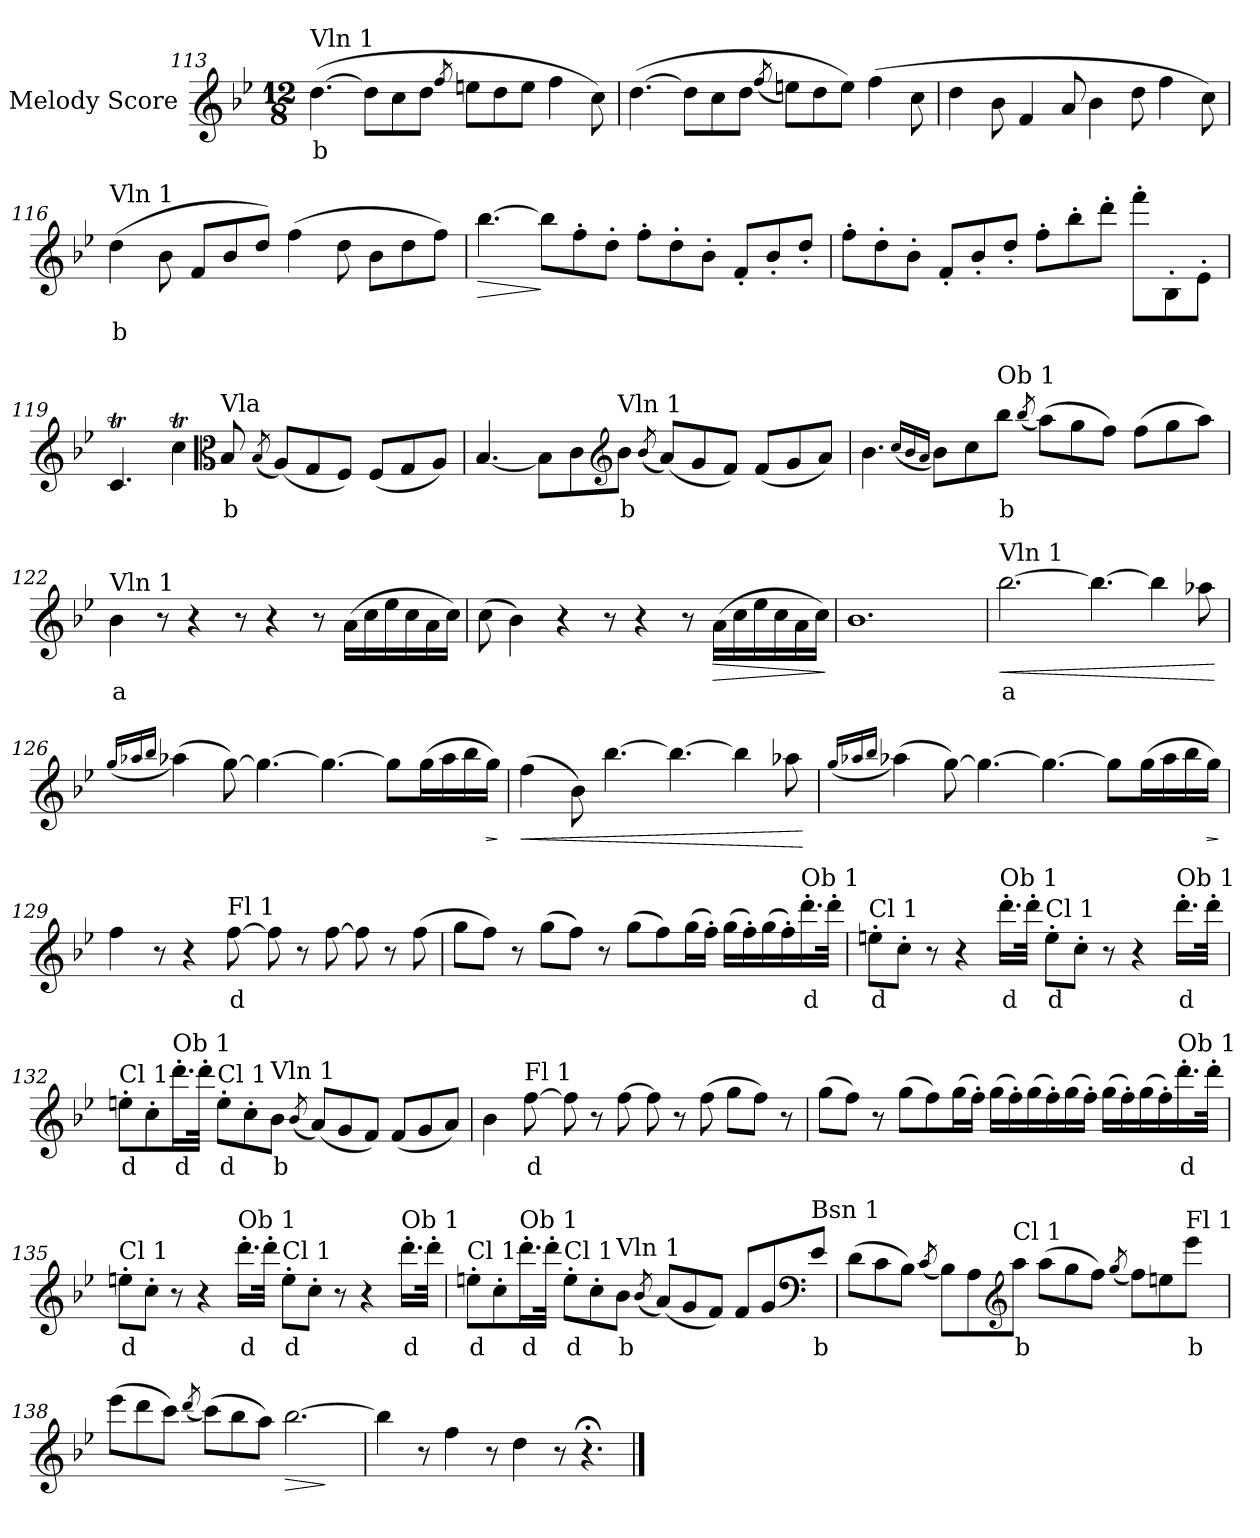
**kern	**text	**dynam
*part1	*part1	*part1
*staff1	*staff1	*staff1
*I"Melody Score	*	*
*clefG2	*	*
*k[b-e-]	*	*
*M12/8	*	*
=113	=113	=113
!LO:TX:a:t=Vln 1	!	!
!	!LO:LY:b:color=#FF0000	!
([4.dd\	b	.
8dd\L]	.	.
8cc\	.	.
8dd\J	.	.
8qff/	.	.
8een\L	.	.
8dd\	.	.
8ee\J	.	.
4ff\	.	.
8cc\)	.	.
=114	=114	=114
([4.dd\	.	.
8dd\L]	.	.
8cc\	.	.
8dd\J	.	.
(8qff/	.	.
8een\L)	.	.
8dd\	.	.
8ee\J)	.	.
(4ff\	.	.
8cc\	.	.
=115	=115	=115
4dd\	.	.
8b-\	.	.
4f/	.	.
8a/	.	.
4b-\	.	.
8dd\	.	.
4ff\	.	.
8cc\)	.	.
=116	=116	=116
!LO:TX:a:t=Vln 1	!	!
!	!LO:LY:b:color=#FF0000	!
(4dd\	b	.
8b-\	.	.
8f/L	.	.
8b-/	.	.
8dd/J)	.	.
(4ff\	.	.
8dd\	.	.
8b-\L	.	.
8dd\	.	.
8ff\J)	.	.
=117	=117	=117
!	!	!LO:HP:b
[4.bb-\	.	>
8bb-\L]	.	]
8ff'\	.	.
8dd'\J	.	.
8ff'\L	.	.
8dd'\	.	.
8b-'\J	.	.
8f'/L	.	.
8b-'/	.	.
8dd'/J	.	.
=118	=118	=118
8ff'\L	.	.
8dd'\	.	.
8b-'\J	.	.
8f'/L	.	.
8b-'/	.	.
8dd'/J	.	.
8ff'\L	.	.
8bb-'\	.	.
8ddd'\J	.	.
8fff'\L	.	.
8B-'\	.	.
8e-'\J	.	.
=119	=119	=119
4.cT/	.	.
4ccT\	.	.
*clefC3	*	*
!LO:TX:a:t=Vla	!	!
!	!LO:LY:b:color=#FF0000	!
8B-/	b	.
(8qB-/	.	.
(8A/L)	.	.
8G/	.	.
8F/J)	.	.
(8F/L	.	.
8G/	.	.
8A/J)	.	.
=120	=120	=120
[4.B-/	.	.
8B-\L]	.	.
8c\	.	.
*clefG2	*	*
!LO:TX:a:t=Vln 1	!	!
!	!LO:LY:b:color=#FF0000	!
8b-\J	b	.
(8qb-/	.	.
(8a/L)	.	.
8g/	.	.
8f/J)	.	.
(8f/L	.	.
8g/	.	.
8a/J)	.	.
=121	=121	=121
4.b-\	.	.
(16qcc/LL	.	.
16qb-/	.	.
16qa/JJ	.	.
8b-\L)	.	.
8cc\	.	.
!LO:TX:a:t=Ob 1	!	!
!	!LO:LY:b:color=#FF0000	!
8bb-\J	b	.
(8qbb-/	.	.
(8aa\L)	.	.
8gg\	.	.
8ff\J)	.	.
(8ff\L	.	.
8gg\	.	.
8aa\J)	.	.
=122	=122	=122
!LO:TX:a:t=Vln 1	!	!
!	!LO:LY:b:color=#FF0000	!
4b-\	a	.
8r	.	.
4r	.	.
8r	.	.
4r	.	.
8r	.	.
(16a\LL	.	.
16cc\	.	.
16ee-\	.	.
16cc\	.	.
16a\	.	.
16cc\JJ)	.	.
=123	=123	=123
(8cc\	.	.
4b-\)	.	.
4r	.	.
8r	.	.
4r	.	.
8r	.	.
!	!	!LO:HP:b
(16a\LL	.	>
16cc\	.	.
16ee-\	.	.
16cc\	.	.
16a\	.	.
16cc\JJ)	.	.
.	.	]
=124	=124	=124
1.b-	.	.
=125	=125	=125
!LO:TX:a:t=Vln 1	!	!
!	!LO:LY:b:color=#FF0000	!LO:HP:b
[2.bb-\	a	<
4.bb-\_	.	.
4bb-\]	.	.
8aa-X\	.	.
.	.	[
=126	=126	=126
(16qgg/LL	.	.
16qaa-X/	.	.
16qbb-/JJ	.	.
(4aa-\)	.	.
[8gg\)	.	.
4.gg\_	.	.
4.gg\_	.	.
8gg\L]	.	.
(16gg\L	.	.
16aa-\	.	.
16bb-\	.	.
!	!	!LO:HP:b
16gg\JJ)	.	>
.	.	]
=127	=127	=127
!	!	!LO:HP:b
(4ff\	.	<
8b-\)	.	.
[4.bb-\	.	.
4.bb-\_	.	.
4bb-\]	.	.
8aa-X\	.	.
.	.	[
=128	=128	=128
(16qgg/LL	.	.
16qaa-X/	.	.
16qbb-/JJ	.	.
(4aa-\)	.	.
[8gg\)	.	.
4.gg\_	.	.
4.gg\_	.	.
8gg\L]	.	.
(16gg\L	.	.
16aa-\	.	.
16bb-\	.	.
!	!	!LO:HP:b
16gg\JJ)	.	>
.	.	]
=129	=129	=129
4ff\	.	.
8r	.	.
4r	.	.
!LO:TX:a:t=Fl 1	!	!
!	!LO:LY:b:color=#FF0000	!
[8ff\	d	.
8ff\]	.	.
8r	.	.
[8ff\	.	.
8ff\]	.	.
8r	.	.
(8ff\	.	.
=130	=130	=130
8gg\L	.	.
8ff\J)	.	.
8r	.	.
(8gg\L	.	.
8ff\J)	.	.
8r	.	.
(8gg\L	.	.
8ff\)	.	.
(16gg\L	.	.
16ff'\JJ)	.	.
(16gg\LL	.	.
16ff'\)	.	.
(16gg\	.	.
16ff'\)	.	.
!LO:TX:a:t=Ob 1	!	!
!	!LO:LY:b:color=#FF0000	!
16.ddd'\	d	.
32ddd'\JJk	.	.
=131	=131	=131
!LO:TX:a:t=Cl 1	!	!
!	!LO:LY:b:color=#FF0000	!
8ee'\L	d	.
8cc'\J	.	.
8r	.	.
4r	.	.
!LO:TX:a:t=Ob 1	!	!
!	!LO:LY:b:color=#FF0000	!
16.ddd'\LL	d	.
32ddd'\JJk	.	.
!LO:TX:a:t=Cl 1	!	!
!	!LO:LY:b:color=#FF0000	!
8ee'\L	d	.
8cc'\J	.	.
8r	.	.
4r	.	.
!LO:TX:a:t=Ob 1	!	!
!	!LO:LY:b:color=#FF0000	!
16.ddd'\LL	d	.
32ddd'\JJk	.	.
=132	=132	=132
!LO:TX:a:t=Cl 1	!	!
!	!LO:LY:b:color=#FF0000	!
8ee'\L	d	.
8cc'\	.	.
!LO:TX:a:t=Ob 1	!	!
!	!LO:LY:b:color=#FF0000	!
16.ddd'\L	d	.
32ddd'\JJk	.	.
!LO:TX:a:t=Cl 1	!	!
!	!LO:LY:b:color=#FF0000	!
8ee'\L	d	.
8cc'\	.	.
!LO:TX:a:t=Vln 1	!	!
!	!LO:LY:b:color=#FF0000	!
8b-\J	b	.
(8qb-/	.	.
(8a/L)	.	.
8g/	.	.
8f/J)	.	.
(8f/L	.	.
8g/	.	.
8a/J)	.	.
=133	=133	=133
4b-\	.	.
!LO:TX:a:t=Fl 1	!	!
!	!LO:LY:b:color=#FF0000	!
[8ff\	d	.
8ff\]	.	.
8r	.	.
[8ff\	.	.
8ff\]	.	.
8r	.	.
(8ff\	.	.
8gg\L	.	.
8ff\J)	.	.
8r	.	.
=134	=134	=134
(8gg\L	.	.
8ff\J)	.	.
8r	.	.
(8gg\L	.	.
8ff\)	.	.
(16gg\L	.	.
16ff'\JJ)	.	.
(16gg\LL	.	.
16ff'\)	.	.
(16gg\	.	.
16ff'\)	.	.
(16gg\	.	.
16ff'\JJ)	.	.
(16gg\LL	.	.
16ff'\)	.	.
(16gg\	.	.
16ff'\)	.	.
!LO:TX:a:t=Ob 1	!	!
!	!LO:LY:b:color=#FF0000	!
16.ddd'\	d	.
32ddd'\JJk	.	.
=135	=135	=135
!LO:TX:a:t=Cl 1	!	!
!	!LO:LY:b:color=#FF0000	!
8ee'\L	d	.
8cc'\J	.	.
8r	.	.
4r	.	.
!LO:TX:a:t=Ob 1	!	!
!	!LO:LY:b:color=#FF0000	!
16.ddd'\LL	d	.
32ddd'\JJk	.	.
!LO:TX:a:t=Cl 1	!	!
!	!LO:LY:b:color=#FF0000	!
8ee'\L	d	.
8cc'\J	.	.
8r	.	.
4r	.	.
!LO:TX:a:t=Ob 1	!	!
!	!LO:LY:b:color=#FF0000	!
16.ddd'\LL	d	.
32ddd'\JJk	.	.
=136	=136	=136
!LO:TX:a:t=Cl 1	!	!
!	!LO:LY:b:color=#FF0000	!
8ee'\L	d	.
8cc'\	.	.
!LO:TX:a:t=Ob 1	!	!
!	!LO:LY:b:color=#FF0000	!
16.ddd'\L	d	.
32ddd'\JJk	.	.
!LO:TX:a:t=Cl 1	!	!
!	!LO:LY:b:color=#FF0000	!
8ee'\L	d	.
8cc'\	.	.
!LO:TX:a:t=Vln 1	!	!
!	!LO:LY:b:color=#FF0000	!
8b-\J	b	.
(8qb-/	.	.
(8a/L)	.	.
8g/	.	.
8f/J)	.	.
8f/L	.	.
8g/	.	.
*clefF4	*	*
!LO:TX:a:t=Bsn 1	!	!
!	!LO:LY:b:color=#FF0000	!
8e-/J	b	.
=137	=137	=137
(8d\L	.	.
8c\	.	.
8B-\J)	.	.
(8qc/	.	.
8B-\L)	.	.
8A\	.	.
*clefG2	*	*
!LO:TX:a:t=Cl 1	!	!
!	!LO:LY:b:color=#FF0000	!
8aa\J	b	.
(8aa\L	.	.
8gg\	.	.
8ff\J)	.	.
(8qgg/	.	.
8ff\L)	.	.
8ee\	.	.
!LO:TX:a:t=Fl 1	!	!
!	!LO:LY:b:color=#FF0000	!
8eee-\J	b	.
=138	=138	=138
(8eee-\L	.	.
8ddd\	.	.
8ccc\J)	.	.
(8qddd/	.	.
(8ccc\L)	.	.
8bb-\	.	.
8aa\J)	.	.
!	!	!LO:HP:b
[2.bb-\	.	>
.	.	]
=139	=139	=139
4bb-\]	.	.
8r	.	.
4ff\	.	.
8r	.	.
4dd\	.	.
8r	.	.
4.r;<	.	.
==	==	==
*-	*-	*-
